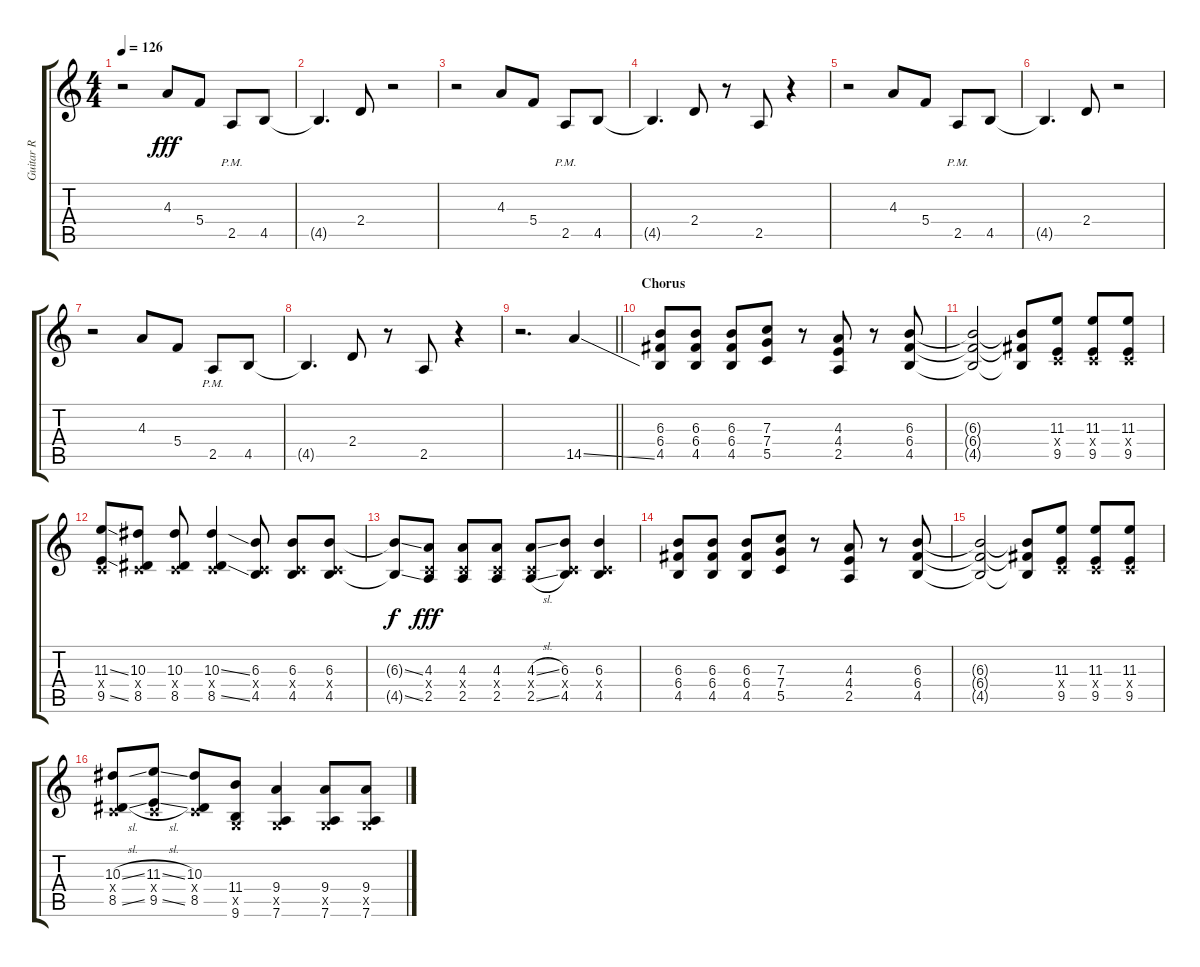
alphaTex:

\track ("Guitar R" "Guitar R") {instrument distortionguitar}
\staff {score tabs}
\tuning (D4 A3 F3 C3 G2 D2) {hide}
\ts (4 4)
\tempo 126
\clef g2
\ks c
r.2{dy fff} 4.3.8 5.4.8 2.5{pm}.8 4.5.8 |
4.5{t}.4{d} 2.4.8 r.2 |
r.2 4.3.8 5.4.8 2.5{pm}.8 4.5.8 |
4.5{t}.4{d} 2.4.8 r.8 2.5.8 r.4 |
r.2 4.3.8 5.4.8 2.5{pm}.8 4.5.8 |
4.5{t}.4{d} 2.4.8 r.2 |
r.2 4.3.8 5.4.8 2.5{pm}.8 4.5.8 |
4.5{t}.4{d} 2.4.8 r.8 2.5.8 r.4 |
\barLineRight lightlight
r.2{d} 14.5{ss}.4 |
\section ("" "Chorus")
(6.3 6.4 4.5).8 (6.3 6.4 4.5).8 (6.3 6.4 4.5).8 (7.3 7.4 5.5).8 r.8 (4.3 4.4 2.5).8 r.8 (6.3 6.4 4.5).8 |
(6.3{t} 6.4{t} 4.5{t}).2 (6.3{t} 6.4{t} 4.5{t}).8 (11.3 0.4{x} 9.5).8 (11.3 0.4{x} 9.5).8 (11.3 0.4{x} 9.5).8 |
(11.3{ss} 0.4{x} 9.5{ss}).8 (10.3 0.4{x} 8.5).8 (10.3 0.4{x} 8.5).8 (10.3{ss} 0.4{x} 8.5{ss}).4 (6.3 0.4{x} 4.5).8 (6.3 0.4{x} 4.5).8 (6.3 0.4{x} 4.5).8 |
(6.3{ss t} 4.5{ss t}).8{dy f} (4.3 0.4{x} 2.5).8{dy fff} (4.3 0.4{x} 2.5).8 (4.3 0.4{x} 2.5).8 (4.3{sl} 0.4{x} 2.5{sl}).8 (6.3 0.4{x} 4.5).8 (6.3 0.4{x} 4.5).4 |
(6.3 6.4 4.5).8 (6.3 6.4 4.5).8 (6.3 6.4 4.5).8 (7.3 7.4 5.5).8 r.8 (4.3 4.4 2.5).8 r.8 (6.3 6.4 4.5).8 |
(6.3{t} 6.4{t} 4.5{t}).2 (6.3{t} 6.4{t} 4.5{t}).8 (11.3 0.4{x} 9.5).8 (11.3 0.4{x} 9.5).8 (11.3 0.4{x} 9.5).8 |
(10.3{sl} 0.4{x} 8.5{sl}).8 (11.3{sl} 0.4{x} 9.5{sl}).8 (10.3 0.4{x} 8.5).8 (11.4 0.5{x} 9.6).8 (9.4 0.5{x} 7.6).4 (9.4 0.5{x} 7.6).8 (9.4 0.5{x} 7.6).8
